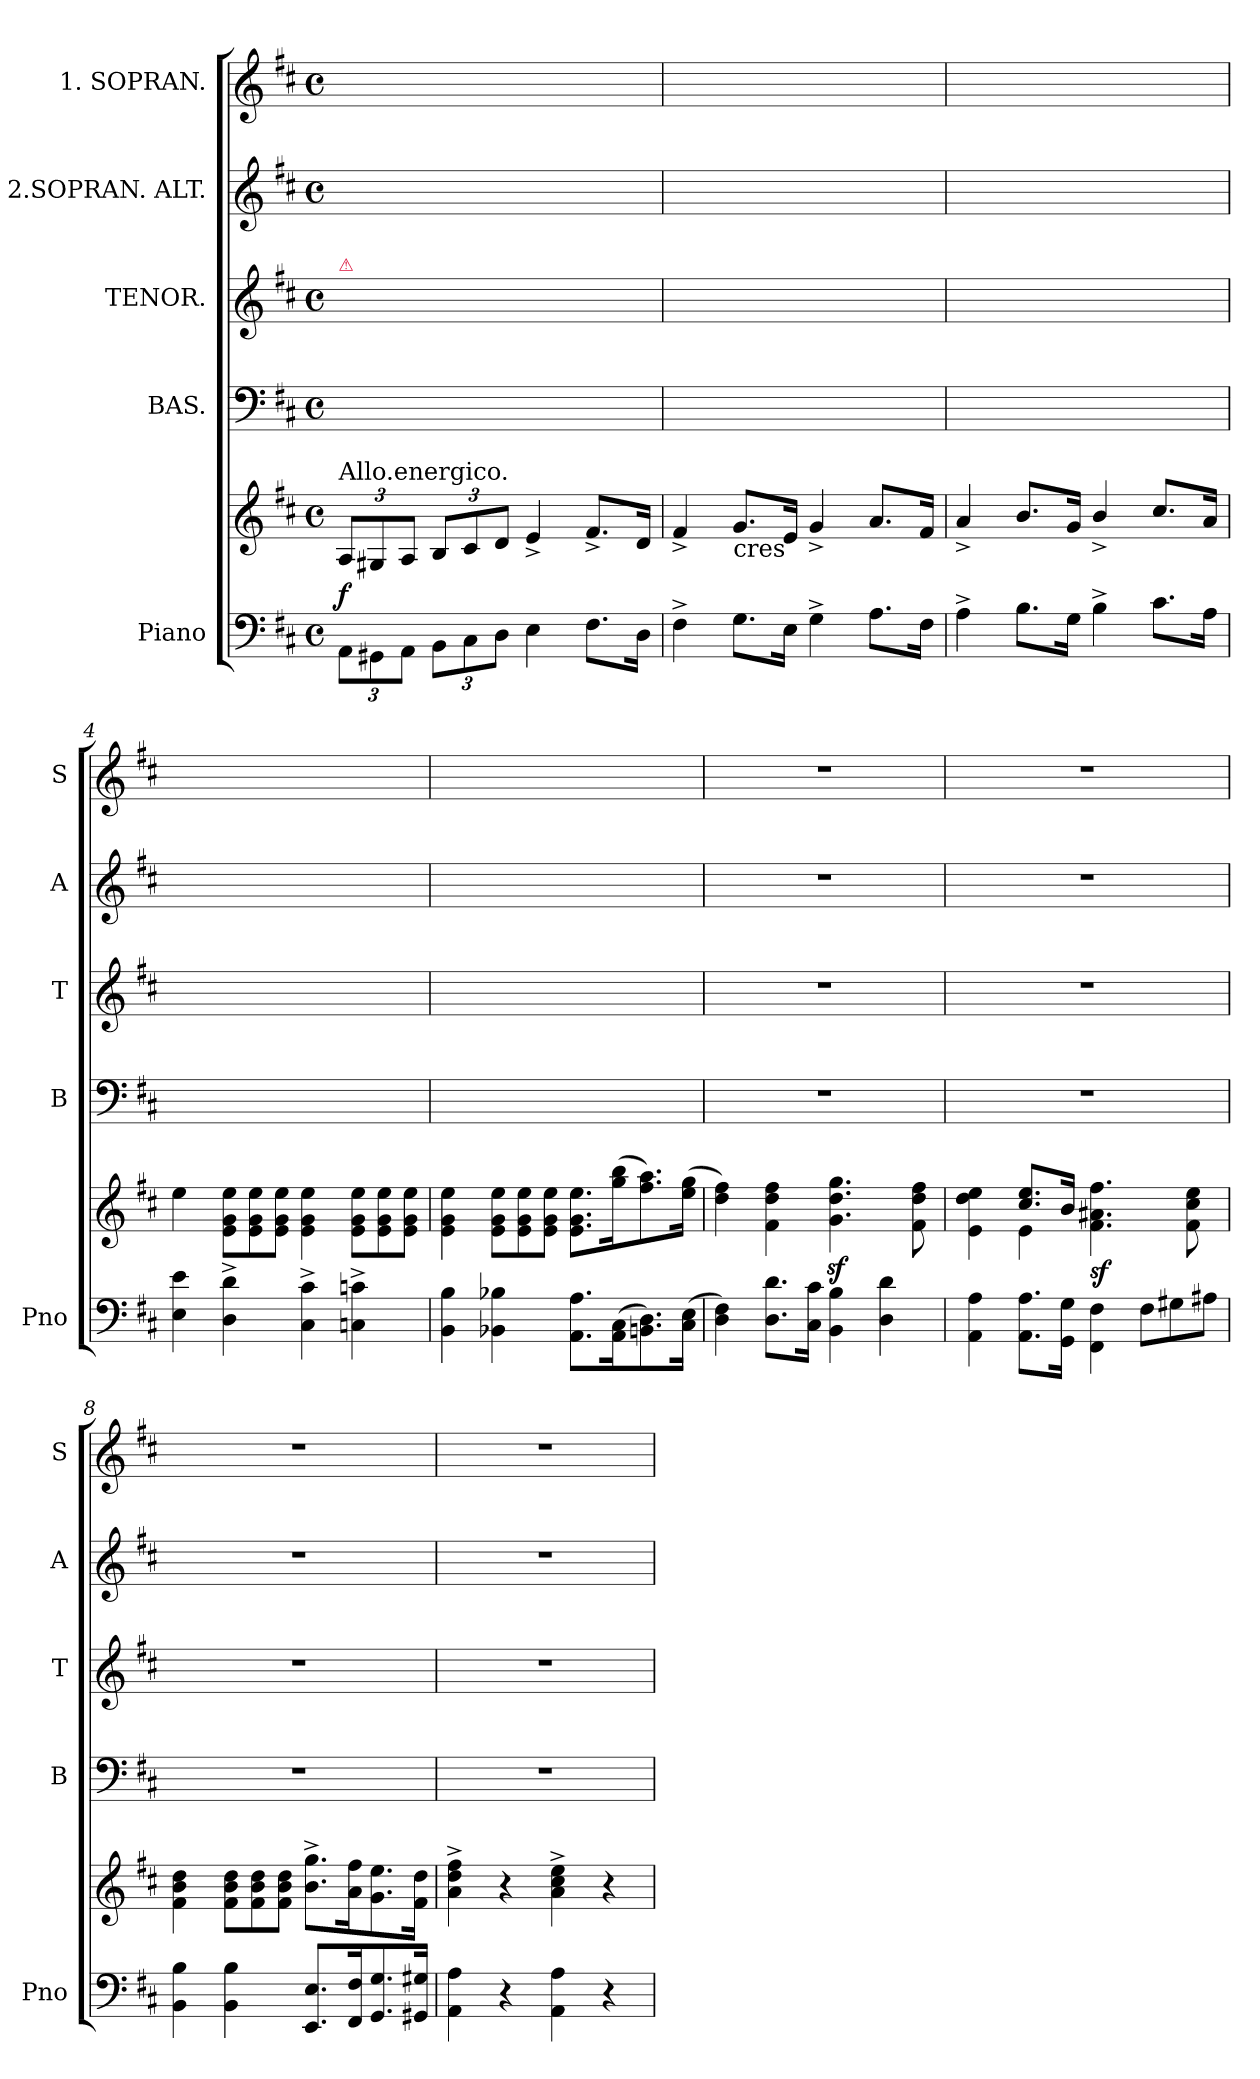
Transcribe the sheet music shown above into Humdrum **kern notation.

**kern	**kern	**dynam	**kern	**kern	**kern	**kern
*part5	*part5	*part5	*part4	*part3	*part2	*part1
*staff6	*staff5	*staff5/6	*staff4	*staff3	*staff2	*staff1
*I"Piano	*	*	*I"BAS.	*I"TENOR.	*I"2.SOPRAN. ALT.	*I"1. SOPRAN.
*I'Pno	*	*	*I'B	*I'T	*I'A	*I'S
*clefF4	*clefG2	*	*clefF4	*clefG2	*clefG2	*clefG2
*	*	*	*	*ITrd8c12	*	*
*k[f#c#]	*k[f#c#]	*	*k[f#c#]	*k[f#c#]	*k[f#c#]	*k[f#c#]
*D:	*D:	*	*D:	*D:	*D:	*D:
*M4/4	*M4/4	*	*M4/4	*M4/4	*M4/4	*M4/4
*met(c)	*met(c)	*	*met(c)	*met(c)	*met(c)	*met(c)
=1	=1	=1	=1	=1	=1	=1
!	!	!	!	!LO:TX:a:color=crimson:t=⚠	!	!
!	!LO:TX:a:t=Allo.energico.	!	!	!	!	!
12AA\L	12A/L	f	1ryy	1ryy	1ryy	1ryy
12GG#X\	12G#X/	.	.	.	.	.
12AA\J	12A/J	.	.	.	.	.
12BB\L	12B/L	.	.	.	.	.
12C#\	12c#/	.	.	.	.	.
12D\J	12d/J	.	.	.	.	.
4E\	4e^>/	.	.	.	.	.
8.F#\L	8.f#^>/L	.	.	.	.	.
16D\Jk	16d/Jk	.	.	.	.	.
=2	=2	=2	=2	=2	=2	=2
4F#^>\	4f#^>/	.	1ryy	1ryy	1ryy	1ryy
!	!LO:TX:b:t=cres	!	!	!	!	!
8.G\L	8.g/L	.	.	.	.	.
16E\Jk	16e/Jk	.	.	.	.	.
4G^>\	4g^>/	.	.	.	.	.
8.A\L	8.a/L	.	.	.	.	.
16F#\Jk	16f#/Jk	.	.	.	.	.
=3	=3	=3	=3	=3	=3	=3
4A^>\	4a^>/	.	1ryy	1ryy	1ryy	1ryy
8.B\L	8.b/L	.	.	.	.	.
16G\Jk	16g/Jk	.	.	.	.	.
4B^>\	4b^>/	.	.	.	.	.
8.c#\L	8.cc#/L	.	.	.	.	.
16A\Jk	16a/Jk	.	.	.	.	.
=4	=4	=4	=4	=4	=4	=4
4E\ 4e\	4ee\	.	1ryy	1ryy	1ryy	1ryy
*	*Xtuplet	*	*	*	*	*
4D^>\ 4d^>\	12e\ 12g\ 12ee\L	.	.	.	.	.
.	12e\ 12g\ 12ee\	.	.	.	.	.
.	12e\ 12g\ 12ee\J	.	.	.	.	.
4C#^>\ 4c#^>\	4e\ 4g\ 4ee\	.	.	.	.	.
4Cn^>\ 4cn^>\	12e\ 12g\ 12ee\L	.	.	.	.	.
.	12e\ 12g\ 12ee\	.	.	.	.	.
.	12e\ 12g\ 12ee\J	.	.	.	.	.
=5	=5	=5	=5	=5	=5	=5
4BB\ 4B\	4e\ 4g\ 4ee\	.	1ryy	1ryy	1ryy	1ryy
4BB-X\ 4B-X\	12e\ 12g\ 12ee\L	.	.	.	.	.
.	12e\ 12g\ 12ee\	.	.	.	.	.
.	12e\ 12g\ 12ee\J	.	.	.	.	.
8.AA\ 8.A\L	8.e\ 8.g\ 8.ee\L	.	.	.	.	.
(16AA\ 16C#\K	(16gg\ 16bb\K	.	.	.	.	.
8.BBn\ 8.D\)	8.ff#\ 8.aa\)	.	.	.	.	.
(16C#\ 16E\Jk	(16ee\ 16gg\Jk	.	.	.	.	.
=6	=6	=6	=6	=6	=6	=6
4D\ 4F#\)	4dd\ 4ff#\)	.	1r	1r	1r	1r
8.D\ 8.d\L	4f#\ 4dd\ 4ff#\	.	.	.	.	.
16C#\ 16c#\Jk	.	.	.	.	.	.
4BB\ 4B\	4.gz\ 4.ddz\ 4.ggz\	.	.	.	.	.
4D\ 4d\	.	.	.	.	.	.
.	8f#\ 8dd\ 8ff#\	.	.	.	.	.
=7	=7	=7	=7	=7	=7	=7
*	*^	*	*	*	*	*
4AA\ 4A\	4e\ 4dd\ 4ee\	4ryy	.	1r	1r	1r	1r
8.AA\ 8.A\L	8.cc#/ 8.ee/L	4e\	.	.	.	.	.
16GG\ 16G\Jk	16b/Jk	.	.	.	.	.	.
4FF#\ 4F#\	4.f#\ 4.a#X\ 4.ff#\	2ryy	sf	.	.	.	.
*Xtuplet	*	*	*	*	*	*	*
12F#\L	.	.	.	.	.	.	.
12G#X\	.	.	.	.	.	.	.
.	8f#\ 8cc#\ 8ee\	.	.	.	.	.	.
12A#X\J	.	.	.	.	.	.	.
*	*v	*v	*	*	*	*	*
=8	=8	=8	=8	=8	=8	=8
4BB\ 4B\	4f#\ 4b\ 4dd\	.	1r	1r	1r	1r
4BB\ 4B\	12f#\ 12b\ 12dd\L	.	.	.	.	.
.	12f#\ 12b\ 12dd\	.	.	.	.	.
.	12f#\ 12b\ 12dd\J	.	.	.	.	.
8.EE/ 8.E/L	8.b^>\ 8.gg^>\L	.	.	.	.	.
16FF#/ 16F#/K	16a\ 16ff#\K	.	.	.	.	.
8.GG/ 8.G/	8.g\ 8.ee\	.	.	.	.	.
16GG#X/ 16G#X/Jk	16f#\ 16dd\Jk	.	.	.	.	.
=9	=9	=9	=9	=9	=9	=9
4AA\ 4A\	4a^>\ 4dd^>\ 4ff#^>\	.	1r	1r	1r	1r
4r	4r	.	.	.	.	.
4AA\ 4A\	4a^>\ 4cc#^>\ 4ee^>\	.	.	.	.	.
4r	4r	.	.	.	.	.
=	=	=	=	=	=	=
*-	*-	*-	*-	*-	*-	*-
